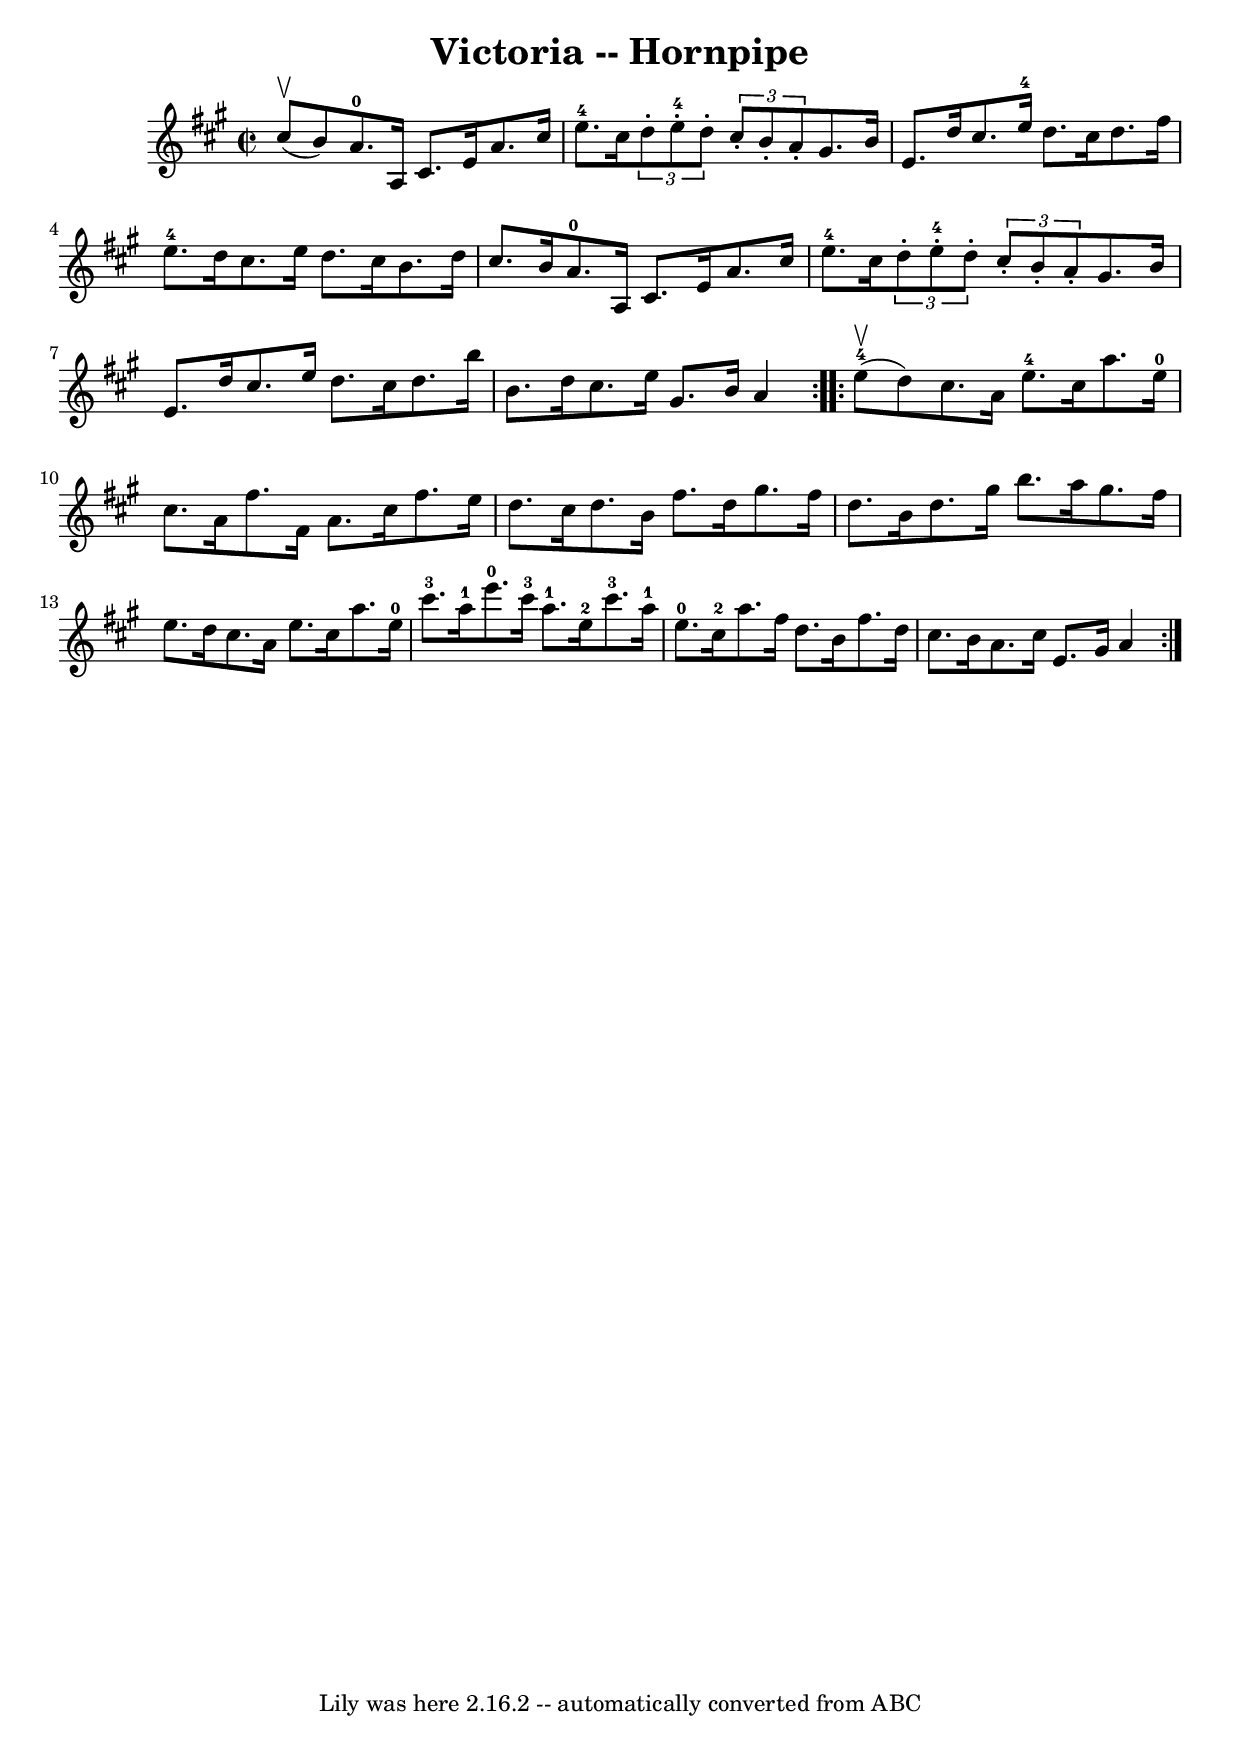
\version "2.16.2"
\include "Mammoth.ily"
\header {
  %% book = "Cole's 1000 Fiddle Tunes"
  crossRefNumber = "1"
  footnotes = ""
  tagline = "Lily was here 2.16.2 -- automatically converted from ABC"
  title = "Victoria -- Hornpipe"

}
voicedefault =  {



  \repeat volta 2 {

    \override Staff.TimeSignature #'style = #'C
    \time 2/2 
    \key a \major
 cis''8 (^\upbow b'8) |
    a'8.-0   
    a16 cis'8. e'16 a'8. cis''16 e''8.-4 cis''16  |
    
    \times 2/3 { d''8 -. e''8-4-. d''8 -. 
	       }   \times 2/3 { cis''8 -.   
				b'8 -. a'8 -. 
			      } gis'8. b'16 e'8. d''16  |
    cis''8.    
    e''16-4 d''8. cis''16 d''8. fis''16 e''8.-4 d''16  
    |
    cis''8. e''16 d''8. cis''16 b'8. d''16 cis''8.    
    b'16  |
    a'8.-0 a16 cis'8. e'16 a'8. cis''16    
    e''8.-4 cis''16  |
    \times 2/3 { d''8 -. e''8-4-. d''8 -. 

	       }   \times 2/3 { cis''8 -. b'8 -. a'8 -. 
			      } gis'8. b'16 e'8.    
    d''16  |
    cis''8. e''16 d''8. cis''16 d''8. b''16    
    b'8. d''16  |
    cis''8. e''16 gis'8. b'16 a'4  
  }     

  \repeat volta 2 {
    e''8-4(^\upbow d''8) |
    cis''8. a'16 
    e''8.-4 cis''16 a''8. e''16-0 cis''8. a'16  |
    
    fis''8. fis'16 a'8. cis''16 fis''8. e''16 d''8. cis''16  
    |
    d''8. b'16 fis''8. d''16 gis''8. fis''16 d''8.    
    b'16  |
    d''8. gis''16 b''8. a''16 gis''8. fis''16    
    e''8. d''16  |
    cis''8. a'16 e''8. cis''16 a''8.    
    e''16-0 cis'''8.-3 a''16-1 |
    e'''8.-0 cis'''16-3  
    a''8.-1 e''16-2 cis'''8.-3 a''16-1 e''8.-0 cis''16 
    -2 |
    a''8. fis''16 d''8. b'16 fis''8. d''16    
    cis''8. b'16  |
    a'8. cis''16 e'8. gis'16  |
    a'4  

  }   

}

\score{
  <<

    \context Staff="default"
    {
      \voicedefault 
      
    }

  >>
  \layout {
    
  }
  \midi {
  }

}
